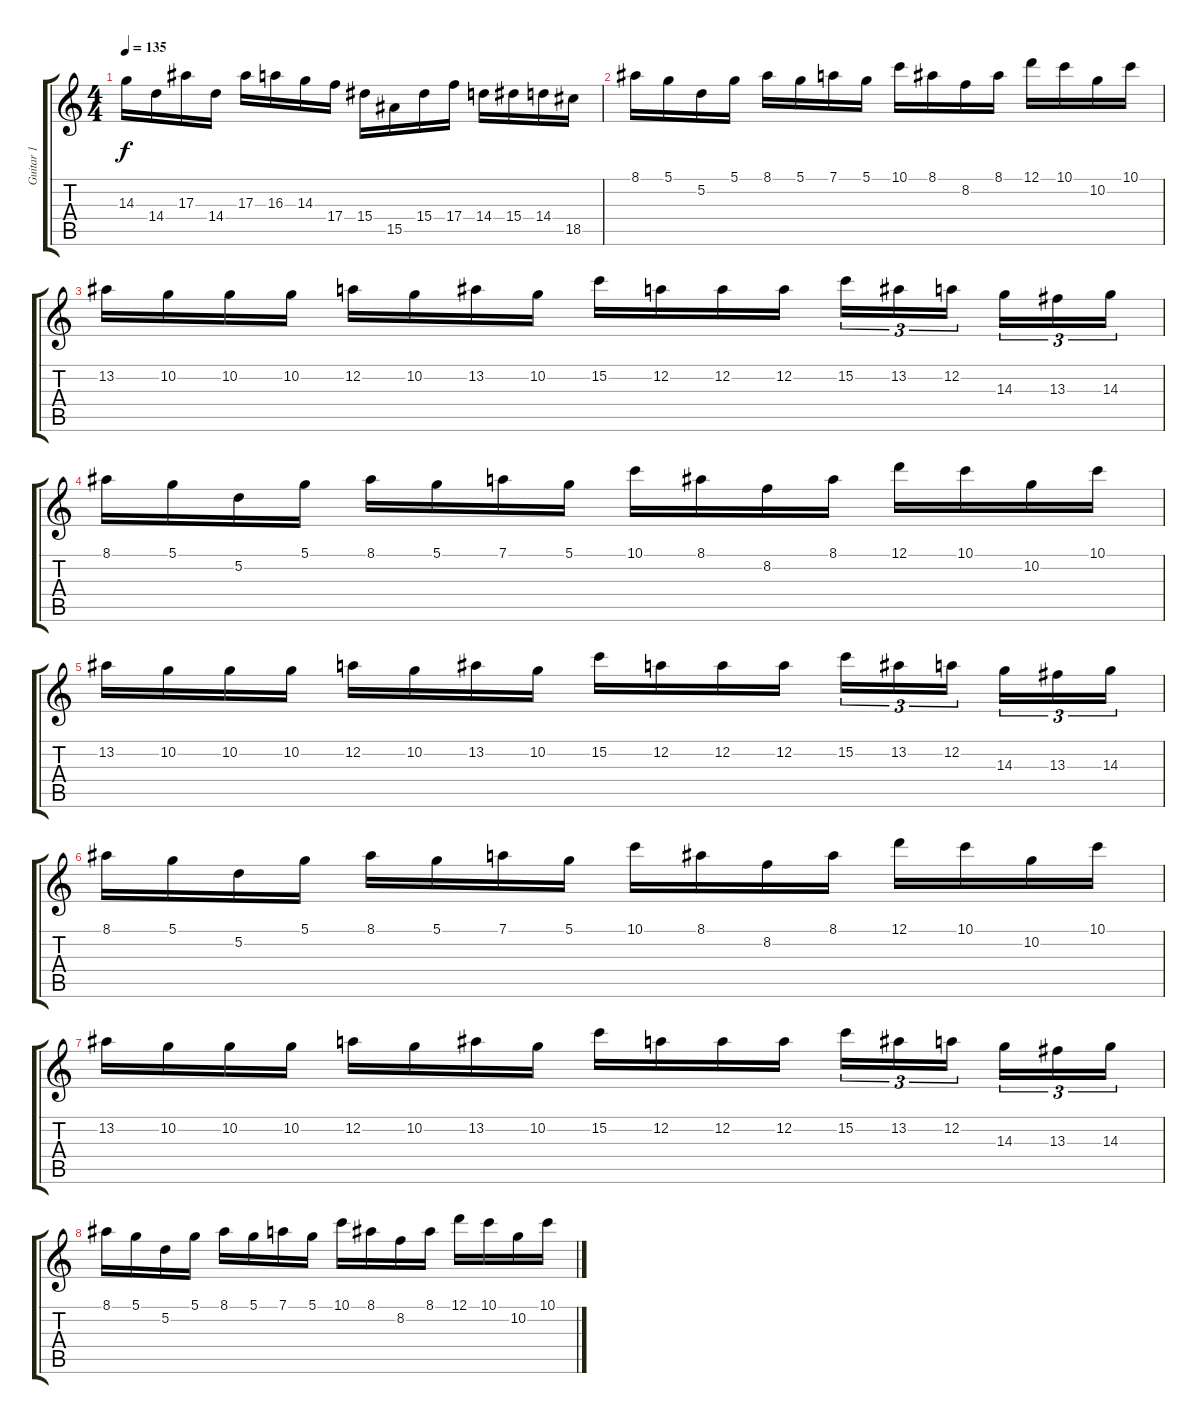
\track ("Guitar 1" "Guitar 1") {instrument distortionguitar}
\staff {score tabs}
\tuning (D4 A3 F3 C3 G2 D2) {hide}
\ts (4 4)
\tempo 135
\clef g2
\ks c
14.3.16{dy f} 14.4.16 17.3.16 14.4.16 17.3.16 16.3.16 14.3.16 17.4.16 15.4.16 15.5.16 15.4.16 17.4.16 14.4.16 15.4.16 14.4.16 18.5.16 |
8.1.16 5.1.16 5.2.16 5.1.16 8.1.16 5.1.16 7.1.16 5.1.16 10.1.16 8.1.16 8.2.16 8.1.16 12.1.16 10.1.16 10.2.16 10.1.16 |
13.2.16 10.2.16 10.2.16 10.2.16 12.2.16 10.2.16 13.2.16 10.2.16 15.2.16 12.2.16 12.2.16 12.2.16 15.2.16{tu (3 2)} 13.2.16{tu (3 2)} 12.2.16{tu (3 2) beam splitsecondary} 14.3.16{tu (3 2)} 13.3.16{tu (3 2)} 14.3.16{tu (3 2)} |
8.1.16 5.1.16 5.2.16 5.1.16 8.1.16 5.1.16 7.1.16 5.1.16 10.1.16 8.1.16 8.2.16 8.1.16 12.1.16 10.1.16 10.2.16 10.1.16 |
13.2.16 10.2.16 10.2.16 10.2.16 12.2.16 10.2.16 13.2.16 10.2.16 15.2.16 12.2.16 12.2.16 12.2.16 15.2.16{tu (3 2)} 13.2.16{tu (3 2)} 12.2.16{tu (3 2) beam splitsecondary} 14.3.16{tu (3 2)} 13.3.16{tu (3 2)} 14.3.16{tu (3 2)} |
8.1.16 5.1.16 5.2.16 5.1.16 8.1.16 5.1.16 7.1.16 5.1.16 10.1.16 8.1.16 8.2.16 8.1.16 12.1.16 10.1.16 10.2.16 10.1.16 |
13.2.16 10.2.16 10.2.16 10.2.16 12.2.16 10.2.16 13.2.16 10.2.16 15.2.16 12.2.16 12.2.16 12.2.16 15.2.16{tu (3 2)} 13.2.16{tu (3 2)} 12.2.16{tu (3 2) beam splitsecondary} 14.3.16{tu (3 2)} 13.3.16{tu (3 2)} 14.3.16{tu (3 2)} |
8.1.16 5.1.16 5.2.16 5.1.16 8.1.16 5.1.16 7.1.16 5.1.16 10.1.16 8.1.16 8.2.16 8.1.16 12.1.16 10.1.16 10.2.16 10.1.16
